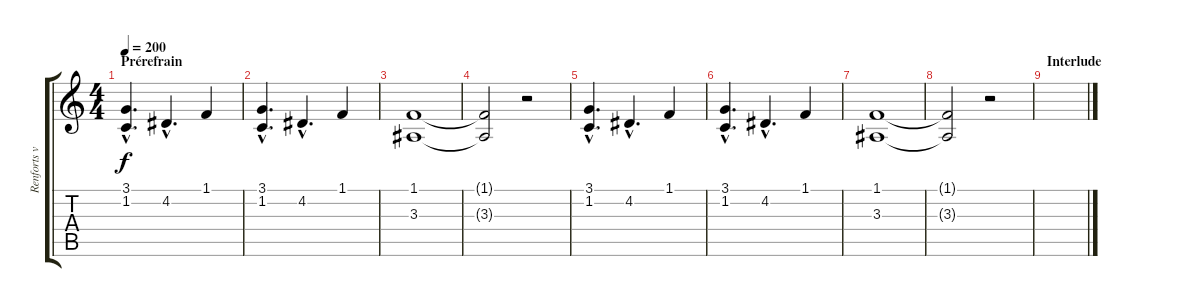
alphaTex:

\track ("Renforts voix" "Renforts v") {instrument bassoon}
\staff {score tabs}
\tuning (E4 B3 G3 D3 A2 E2) {hide}
\ts (4 4)
\section ("" "Prérefrain")
\tempo 200
\clef g2
\ks c
(3.1 1.2{hac}).4{d dy f} 4.2{hac}.4{d} 1.1.4 |
(3.1 1.2{hac}).4{d} 4.2{hac}.4{d} 1.1.4 |
(1.1 3.3).1 |
(1.1{t} 3.3{t}).2 r.2 |
(3.1 1.2{hac}).4{d} 4.2{hac}.4{d} 1.1.4 |
(3.1 1.2{hac}).4{d} 4.2{hac}.4{d} 1.1.4 |
(1.1 3.3).1 |
(1.1{t} 3.3{t}).2 r.2 |
\section ("" "Interlude")
